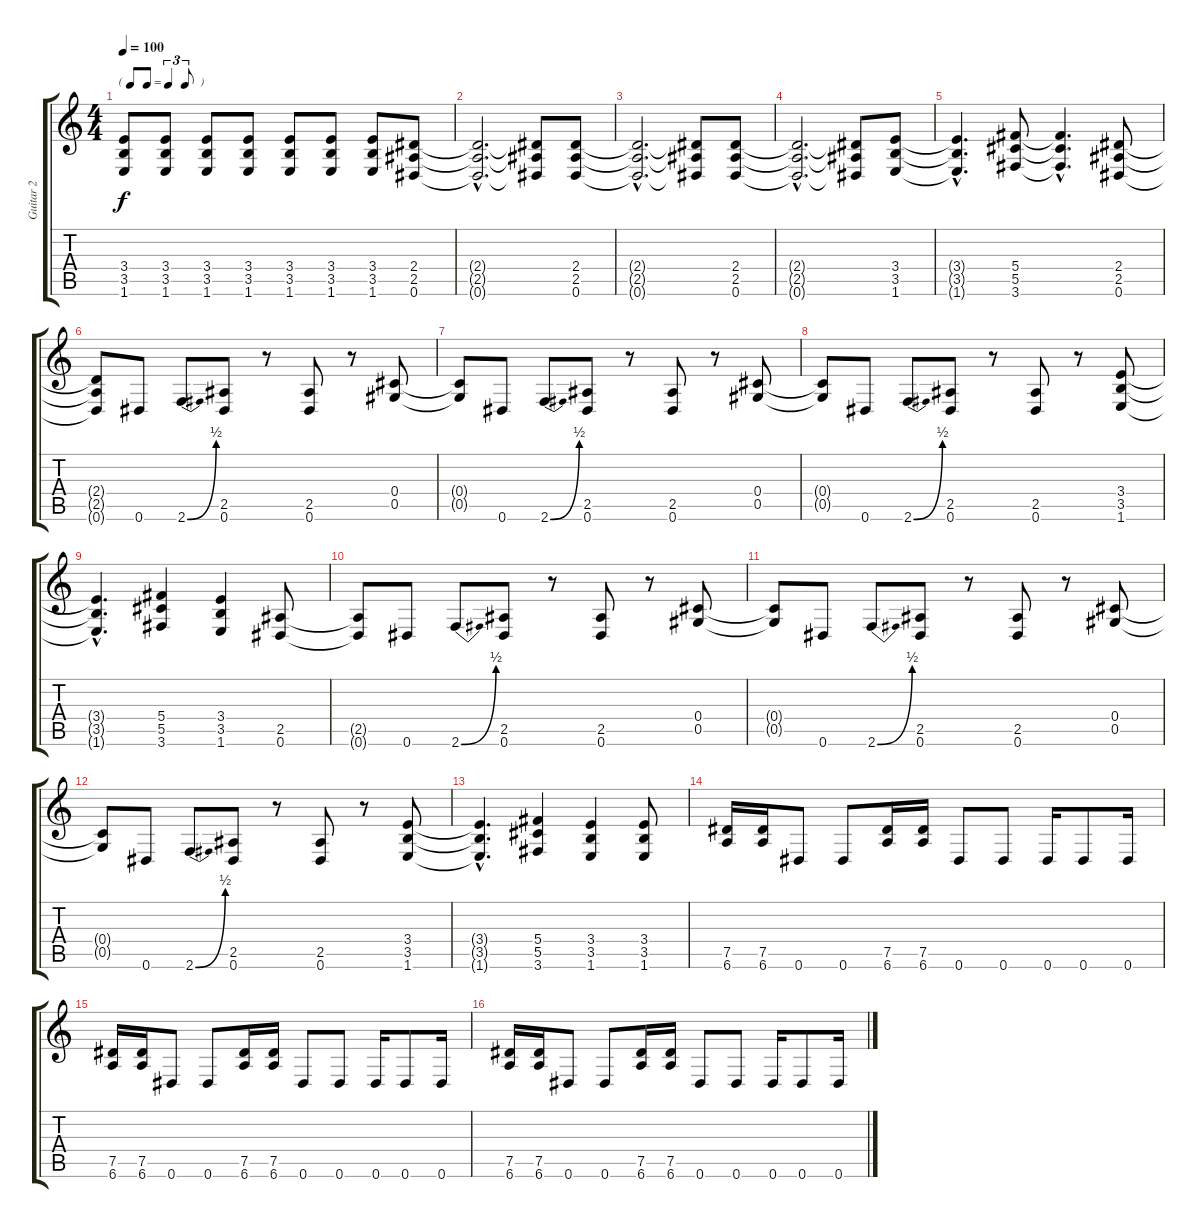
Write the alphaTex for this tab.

\track ("Guitar 2" "Guitar 2") {instrument distortionguitar}
\staff {score tabs}
\tuning (Eb4 Bb3 Gb3 Db3 Ab2 Eb2) {hide}
\ts (4 4)
\tf triplet8th
\tempo 100
\clef g2
\ks c
(3.4 3.5 1.6).8{dy f} (3.4 3.5 1.6).8 (3.4 3.5 1.6).8 (3.4 3.5 1.6).8 (3.4 3.5 1.6).8 (3.4 3.5 1.6).8 (3.4 3.5 1.6).8 (2.4 2.5 0.6).8 |
(2.4{hac t} 2.5{hac t} 0.6{hac t}).2{d} (2.4{t} 2.5{t} 0.6{t}).8 (2.4 2.5 0.6).8 |
(2.4{hac t} 2.5{hac t} 0.6{hac t}).2{d} (2.4{t} 2.5{t} 0.6{t}).8 (2.4 2.5 0.6).8 |
(2.4{hac t} 2.5{hac t} 0.6{hac t}).2{d} (2.4{t} 2.5{t} 0.6{t}).8 (3.4 3.5 1.6).8 |
(3.4{hac t} 3.5{hac t} 1.6{hac t}).4{d} (5.4 5.5 3.6).8 (5.4{hac t} 5.5{hac t} 3.6{hac t}).4{d} (2.4 2.5 0.6).8 |
(2.4{t} 2.5{t} 0.6{t}).8 0.6.8 2.6{be (bend 0 0 60 2)}.8 (2.5 0.6).8 r.8 (2.5 0.6).8 r.8 (0.4 0.5).8 |
(0.4{t} 0.5{t}).8 0.6.8 2.6{be (bend 0 0 60 2)}.8 (2.5 0.6).8 r.8 (2.5 0.6).8 r.8 (0.4 0.5).8 |
(0.4{t} 0.5{t}).8 0.6.8 2.6{be (bend 0 0 60 2)}.8 (2.5 0.6).8 r.8 (2.5 0.6).8 r.8 (3.4 3.5 1.6).8 |
(3.4{hac t} 3.5{hac t} 1.6{hac t}).4{d} (5.4 5.5 3.6).4 (3.4 3.5 1.6).4 (2.5 0.6).8 |
(2.5{t} 0.6{t}).8 0.6.8 2.6{be (bend 0 0 60 2)}.8 (2.5 0.6).8 r.8 (2.5 0.6).8 r.8 (0.4 0.5).8 |
(0.4{t} 0.5{t}).8 0.6.8 2.6{be (bend 0 0 60 2)}.8 (2.5 0.6).8 r.8 (2.5 0.6).8 r.8 (0.4 0.5).8 |
(0.4{t} 0.5{t}).8 0.6.8 2.6{be (bend 0 0 60 2)}.8 (2.5 0.6).8 r.8 (2.5 0.6).8 r.8 (3.4 3.5 1.6).8 |
(3.4{hac t} 3.5{hac t} 1.6{hac t}).4{d} (5.4 5.5 3.6).4 (3.4 3.5 1.6).4 (3.4 3.5 1.6).8 |
(7.5 6.6).16 (7.5 6.6).16 0.6.8 0.6.8 (7.5 6.6).16 (7.5 6.6).16 0.6.8 0.6.8 0.6.16 0.6.8 0.6.16 |
(7.5 6.6).16 (7.5 6.6).16 0.6.8 0.6.8 (7.5 6.6).16 (7.5 6.6).16 0.6.8 0.6.8 0.6.16 0.6.8 0.6.16 |
(7.5 6.6).16 (7.5 6.6).16 0.6.8 0.6.8 (7.5 6.6).16 (7.5 6.6).16 0.6.8 0.6.8 0.6.16 0.6.8 0.6.16
